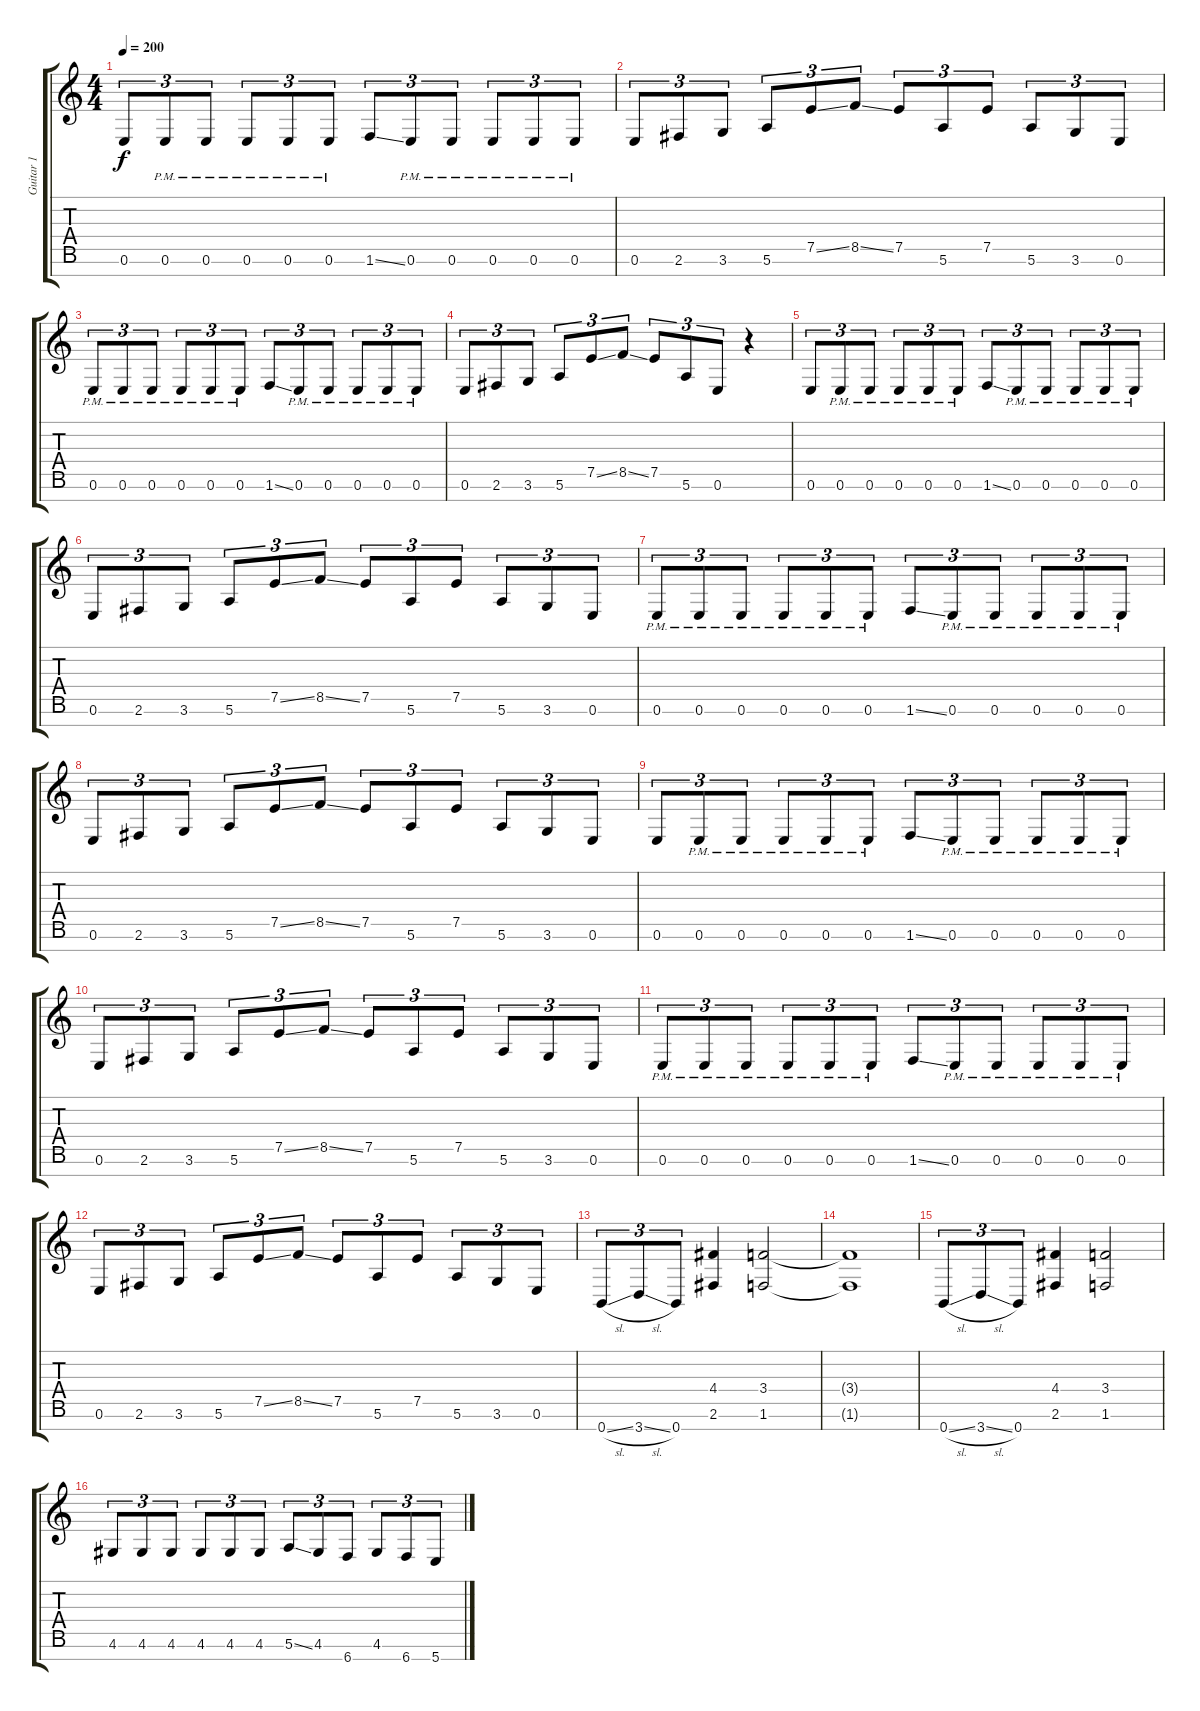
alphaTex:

\track ("Guitar 1" "Guitar 1") {instrument distortionguitar}
\staff {score tabs}
\tuning (E4 B3 G3 D3 A2 E2 B1) {hide}
\ts (4 4)
\tempo 200
\clef g2
\ks c
0.6.8{tu (3 2) dy f} 0.6{pm}.8{tu (3 2)} 0.6{pm}.8{tu (3 2)} 0.6{pm}.8{tu (3 2)} 0.6{pm}.8{tu (3 2)} 0.6{pm}.8{tu (3 2)} 1.6{ss}.8{tu (3 2)} 0.6{pm}.8{tu (3 2)} 0.6{pm}.8{tu (3 2)} 0.6{pm}.8{tu (3 2)} 0.6{pm}.8{tu (3 2)} 0.6{pm}.8{tu (3 2)} |
0.6.8{tu (3 2)} 2.6.8{tu (3 2)} 3.6.8{tu (3 2)} 5.6.8{tu (3 2)} 7.5{ss}.8{tu (3 2)} 8.5{ss}.8{tu (3 2)} 7.5.8{tu (3 2)} 5.6.8{tu (3 2)} 7.5.8{tu (3 2)} 5.6.8{tu (3 2)} 3.6.8{tu (3 2)} 0.6.8{tu (3 2)} |
0.6{pm}.8{tu (3 2)} 0.6{pm}.8{tu (3 2)} 0.6{pm}.8{tu (3 2)} 0.6{pm}.8{tu (3 2)} 0.6{pm}.8{tu (3 2)} 0.6{pm}.8{tu (3 2)} 1.6{ss}.8{tu (3 2)} 0.6{pm}.8{tu (3 2)} 0.6{pm}.8{tu (3 2)} 0.6{pm}.8{tu (3 2)} 0.6{pm}.8{tu (3 2)} 0.6{pm}.8{tu (3 2)} |
0.6.8{tu (3 2)} 2.6.8{tu (3 2)} 3.6.8{tu (3 2)} 5.6.8{tu (3 2)} 7.5{ss}.8{tu (3 2)} 8.5{ss}.8{tu (3 2)} 7.5.8{tu (3 2)} 5.6.8{tu (3 2)} 0.6.8{tu (3 2)} r.4 |
0.6.8{tu (3 2)} 0.6{pm}.8{tu (3 2)} 0.6{pm}.8{tu (3 2)} 0.6{pm}.8{tu (3 2)} 0.6{pm}.8{tu (3 2)} 0.6{pm}.8{tu (3 2)} 1.6{ss}.8{tu (3 2)} 0.6{pm}.8{tu (3 2)} 0.6{pm}.8{tu (3 2)} 0.6{pm}.8{tu (3 2)} 0.6{pm}.8{tu (3 2)} 0.6{pm}.8{tu (3 2)} |
0.6.8{tu (3 2)} 2.6.8{tu (3 2)} 3.6.8{tu (3 2)} 5.6.8{tu (3 2)} 7.5{ss}.8{tu (3 2)} 8.5{ss}.8{tu (3 2)} 7.5.8{tu (3 2)} 5.6.8{tu (3 2)} 7.5.8{tu (3 2)} 5.6.8{tu (3 2)} 3.6.8{tu (3 2)} 0.6.8{tu (3 2)} |
0.6{pm}.8{tu (3 2)} 0.6{pm}.8{tu (3 2)} 0.6{pm}.8{tu (3 2)} 0.6{pm}.8{tu (3 2)} 0.6{pm}.8{tu (3 2)} 0.6{pm}.8{tu (3 2)} 1.6{ss}.8{tu (3 2)} 0.6{pm}.8{tu (3 2)} 0.6{pm}.8{tu (3 2)} 0.6{pm}.8{tu (3 2)} 0.6{pm}.8{tu (3 2)} 0.6{pm}.8{tu (3 2)} |
0.6.8{tu (3 2)} 2.6.8{tu (3 2)} 3.6.8{tu (3 2)} 5.6.8{tu (3 2)} 7.5{ss}.8{tu (3 2)} 8.5{ss}.8{tu (3 2)} 7.5.8{tu (3 2)} 5.6.8{tu (3 2)} 7.5.8{tu (3 2)} 5.6.8{tu (3 2)} 3.6.8{tu (3 2)} 0.6.8{tu (3 2)} |
0.6.8{tu (3 2)} 0.6{pm}.8{tu (3 2)} 0.6{pm}.8{tu (3 2)} 0.6{pm}.8{tu (3 2)} 0.6{pm}.8{tu (3 2)} 0.6{pm}.8{tu (3 2)} 1.6{ss}.8{tu (3 2)} 0.6{pm}.8{tu (3 2)} 0.6{pm}.8{tu (3 2)} 0.6{pm}.8{tu (3 2)} 0.6{pm}.8{tu (3 2)} 0.6{pm}.8{tu (3 2)} |
0.6.8{tu (3 2)} 2.6.8{tu (3 2)} 3.6.8{tu (3 2)} 5.6.8{tu (3 2)} 7.5{ss}.8{tu (3 2)} 8.5{ss}.8{tu (3 2)} 7.5.8{tu (3 2)} 5.6.8{tu (3 2)} 7.5.8{tu (3 2)} 5.6.8{tu (3 2)} 3.6.8{tu (3 2)} 0.6.8{tu (3 2)} |
0.6{pm}.8{tu (3 2)} 0.6{pm}.8{tu (3 2)} 0.6{pm}.8{tu (3 2)} 0.6{pm}.8{tu (3 2)} 0.6{pm}.8{tu (3 2)} 0.6{pm}.8{tu (3 2)} 1.6{ss}.8{tu (3 2)} 0.6{pm}.8{tu (3 2)} 0.6{pm}.8{tu (3 2)} 0.6{pm}.8{tu (3 2)} 0.6{pm}.8{tu (3 2)} 0.6{pm}.8{tu (3 2)} |
0.6.8{tu (3 2)} 2.6.8{tu (3 2)} 3.6.8{tu (3 2)} 5.6.8{tu (3 2)} 7.5{ss}.8{tu (3 2)} 8.5{ss}.8{tu (3 2)} 7.5.8{tu (3 2)} 5.6.8{tu (3 2)} 7.5.8{tu (3 2)} 5.6.8{tu (3 2)} 3.6.8{tu (3 2)} 0.6.8{tu (3 2)} |
0.7{sl}.8{tu (3 2)} 3.7{sl}.8{tu (3 2)} 0.7.8{tu (3 2)} (4.4 2.6).4 (3.4 1.6).2 |
(3.4{t} 1.6{t}).1 |
0.7{sl}.8{tu (3 2)} 3.7{sl}.8{tu (3 2)} 0.7.8{tu (3 2)} (4.4 2.6).4 (3.4 1.6).2 |
4.6.8{tu (3 2)} 4.6.8{tu (3 2)} 4.6.8{tu (3 2)} 4.6.8{tu (3 2)} 4.6.8{tu (3 2)} 4.6.8{tu (3 2)} 5.6{ss}.8{tu (3 2)} 4.6.8{tu (3 2)} 6.7.8{tu (3 2)} 4.6.8{tu (3 2)} 6.7.8{tu (3 2)} 5.7.8{tu (3 2)}
